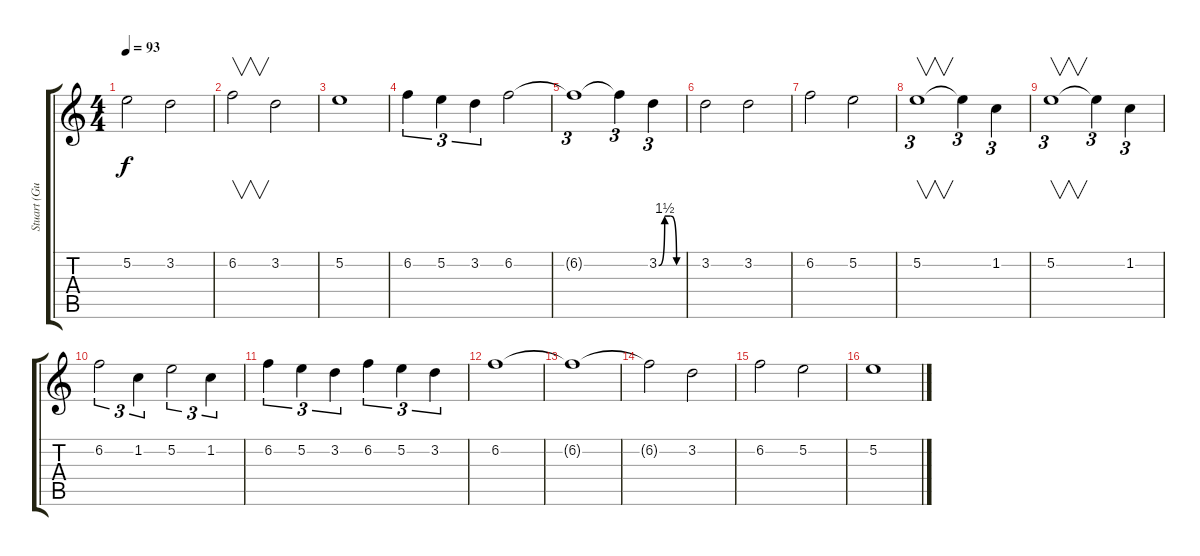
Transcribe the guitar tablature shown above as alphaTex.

\track ("Stuart (Guitar)" "Stuart (Gu") {instrument distortionguitar}
\staff {score tabs}
\tuning (E4 B3 G3 D3 A2 D2) {hide}
\ts (4 4)
\tempo 93
\clef g2
\ks c
5.2{t}.2{dy f} 3.2.2 |
6.2.2{v} 3.2.2 |
5.2.1 |
6.2.4{tu (3 2)} 5.2.4{tu (3 2)} 3.2.4{tu (3 2)} 6.2.2 |
6.2{t}.1{tu (3 2)} 6.2{t}.4{tu (3 2)} 3.2{be (custom 0 0 15 6 30 6 45 0 60 0)}.4{tu (3 2)} |
3.2.2 3.2.2 |
6.2.2 5.2.2 |
5.2.1{v tu (3 2)} 5.2{t}.4{tu (3 2)} 1.2.4{tu (3 2)} |
5.2.1{v tu (3 2)} 5.2{t}.4{tu (3 2)} 1.2.4{tu (3 2)} |
6.2.2{tu (3 2)} 1.2.4{tu (3 2)} 5.2.2{tu (3 2)} 1.2.4{tu (3 2)} |
6.2.4{tu (3 2)} 5.2.4{tu (3 2)} 3.2.4{tu (3 2)} 6.2.4{tu (3 2)} 5.2.4{tu (3 2)} 3.2.4{tu (3 2)} |
6.2.1 |
6.2{t}.1 |
6.2{t}.2 3.2.2 |
6.2.2 5.2.2 |
5.2.1
